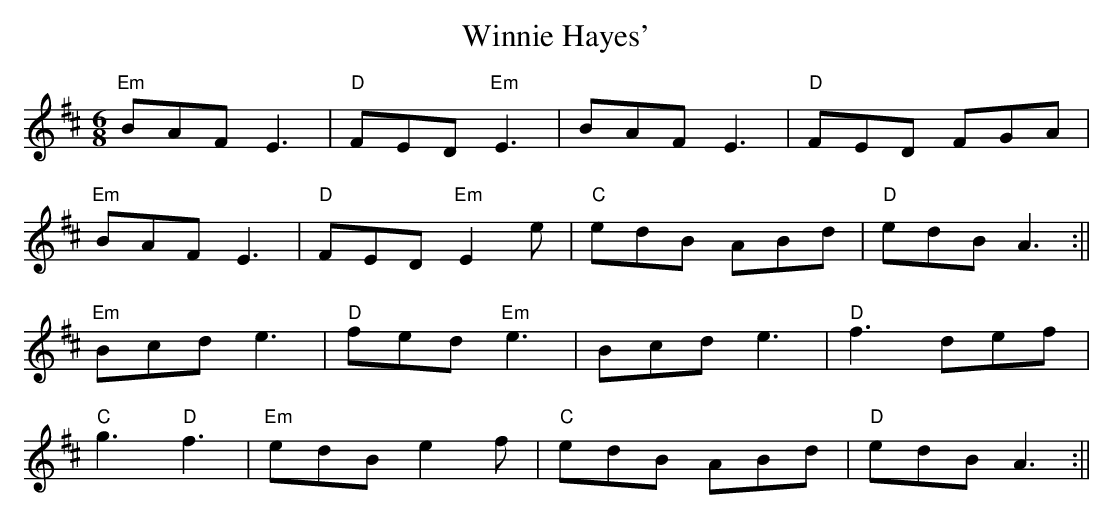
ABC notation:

X:1
T: Winnie Hayes'
M: 6/8
L: 1/8
K: Edor
"Em" BAF E3|"D"FED "Em"E3|BAF E3|"D"FED FGA|
"Em"BAF E3|"D"FED "Em"E2e|"C"edB ABd|"D"edB A3:||
"Em"Bcd e3|"D"fed "Em"e3|Bcd e3|"D"f3 def|
"C"g3 "D"f3|"Em"edB e2f|"C"edB ABd|"D"edB A3:||
